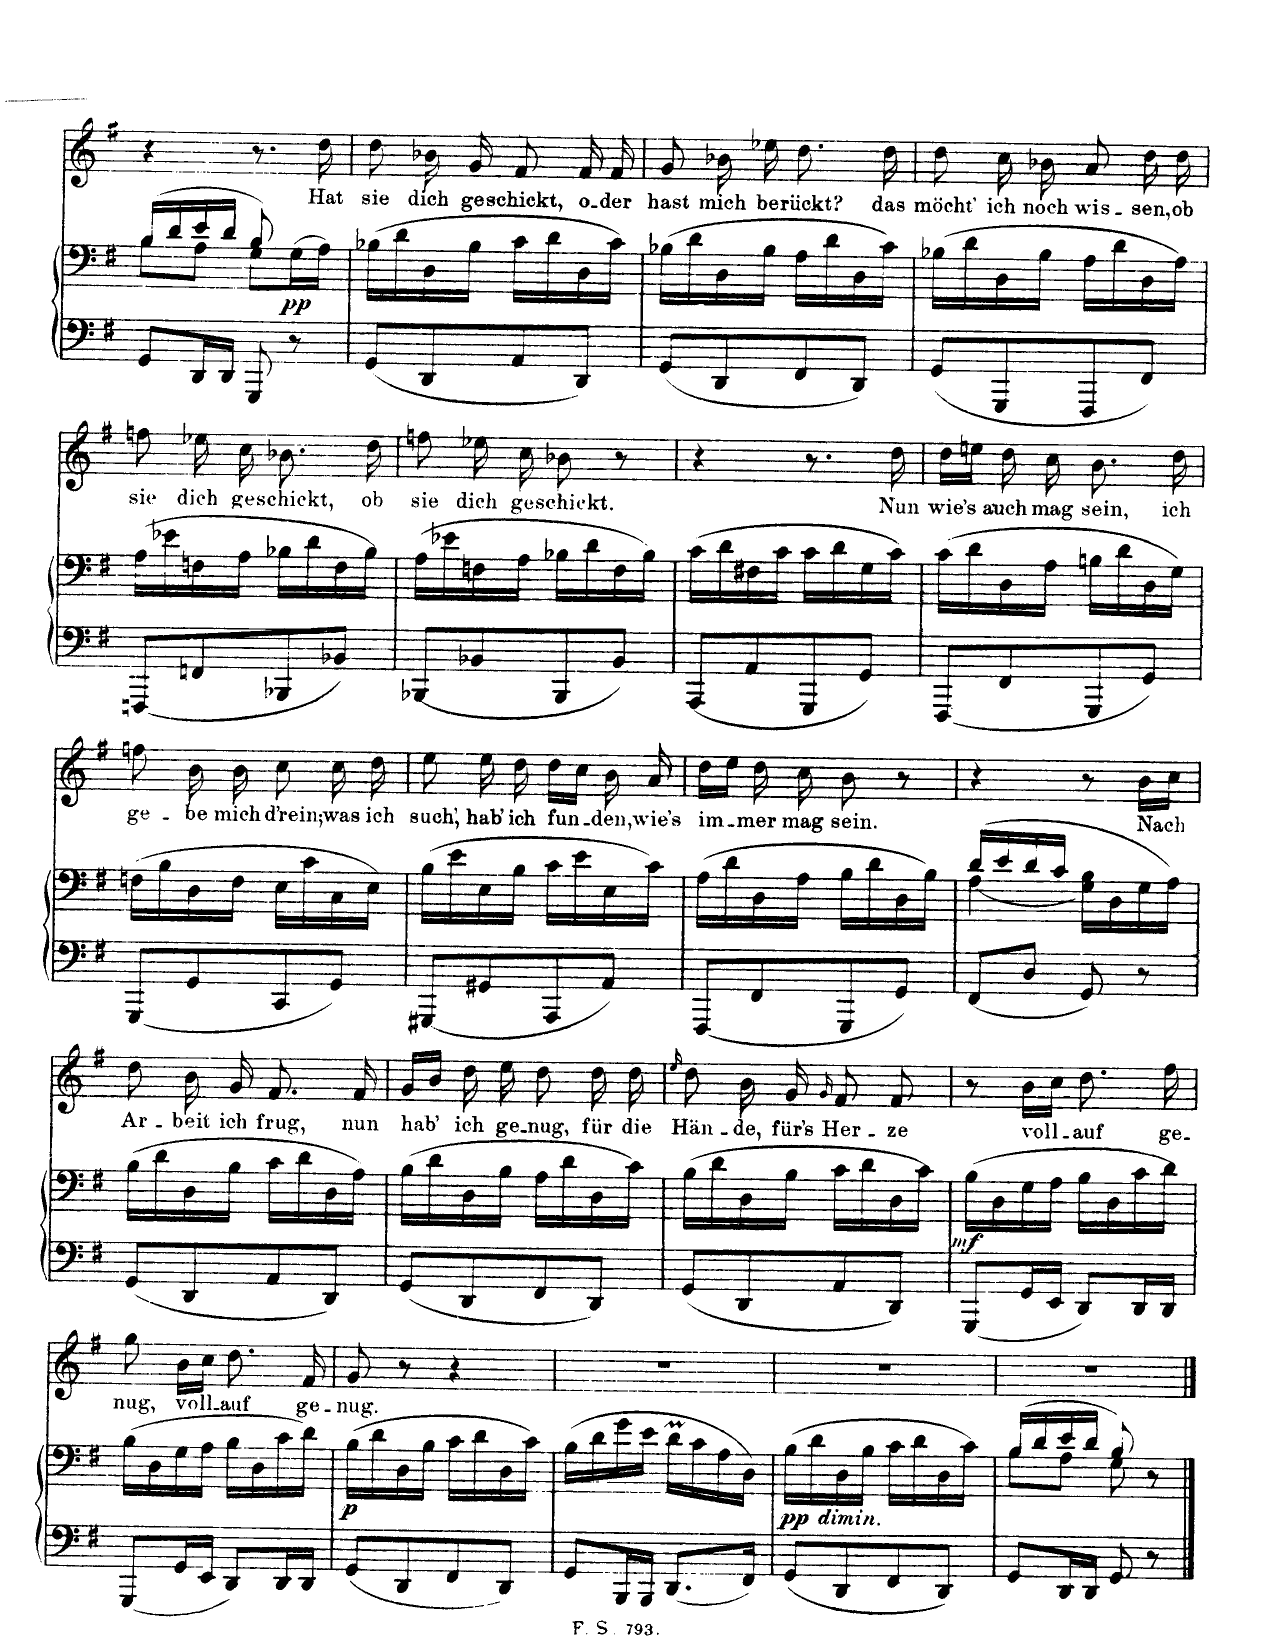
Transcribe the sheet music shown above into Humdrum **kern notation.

**kern	**kern	**dynam	**kern	**text
*part2	*part2	*part2	*part1	*part1
*staff3	*staff2	*staff2/3	*staff1	*staff1
*I"Pianoforte	*	*	*I"Singstimme	*
*I'Pno	*	*	*	*
*clefF4	*clefF4	*	*clefG2	*
*k[f#]	*k[f#]	*	*k[f#]	*
*M2/4	*M2/4	*	*M2/4	*
=22	=22	=22	=22	=22
*	*^	*	*	*
8GG/L	(16B/LL	8B\L	.	4r	.
.	16d/	.	.	.	.
16DD/L	16e/	8A\J	.	.	.
16DD/JJ	16d/JJ	.	.	.	.
8GGG/	8B/)	8G\	.	8.r	.
!	!	!	!LO:DY:b	!	!
8r	(16G\LL	8ryy	pp	.	.
.	16A\JJ)	.	.	16dd\	Hat
*	*v	*v	*	*	*
=23	=23	=23	=23	=23
8GG/L	(16B-X\LL	.	8dd\	sie
.	16d\	.	.	.
8DD/	16D\	.	16b-X\	dich
.	16B-\JJ	.	16g/	ge-
8AA/	16c\LL	.	8f#/	-schickt,
.	16d\	.	.	.
8DD/J	16D\	.	16f#/	o-
.	16c\JJ)	.	16f#/	-der
=24	=24	=24	=24	=24
8GG/L	(16B-X\LL	.	8g/	hast
.	16d\	.	.	.
8DD/	16D\	.	16b-X\	mich
.	16B-\JJ	.	16ee-X\	be-
8FF#/	16A\LL	.	8.dd\	-rückt?
.	16d\	.	.	.
8DD/J	16D\	.	.	.
.	16c\JJ)	.	16dd\	das
=25	=25	=25	=25	=25
8GG/L	(16B-X\LL	.	8dd\	möcht'
.	16d\	.	.	.
8GGG/	16D\	.	16cc\	ich
.	16B-\JJ	.	16b-X\	noch
8FFF#/	16A\LL	.	8a/	wis-
.	16d\	.	.	.
8FF#/J	16D\	.	16dd\	-sen,
.	16A\JJ)	.	16dd\	ob
=26	=26	=26	=26	=26
8FFFn/L	(16A\LL	.	8ffn\	sie
.	16e-X\	.	.	.
8FFn/	16Fn\	.	16ee-X\	dich
.	16A\JJ	.	16cc\	ge-
8BBB-X/	16B-X\LL	.	8.b-X\	-schickt,
.	16d\	.	.	.
8BB-X/J	16D\	.	.	.
.	16B-\JJ)	.	16dd\	ob
=27	=27	=27	=27	=27
8BBB-X/L	(16A\LL	.	8ffn\	sie
.	16e-X\	.	.	.
8BB-X/	16Fn\	.	16ee-X\	dich
.	16A\JJ	.	16cc\	ge-
8BBB-/	16B-X\LL	.	8b-X\	-schickt.
.	16d\	.	.	.
8BB-/J	16F\	.	8r	.
.	16B-\JJ)	.	.	.
=28	=28	=28	=28	=28
8AAA/L	(16c\LL	.	4r	.
.	16d\	.	.	.
8AA/	16F#X\	.	.	.
.	16c\JJ	.	.	.
8GGG/	16c\LL	.	8.r	.
.	16d\	.	.	.
8GG/J	16G\	.	.	.
.	16c\JJ)	.	16dd\	Nun
=29	=29	=29	=29	=29
8FFF#/L	(16c\LL	.	(16dd\LL	wie's
.	16d\	.	16een\JJ)	.
8FF#/	16D\	.	16dd\	auch
.	16A\JJ	.	16cc\	mag
8GGG/	16Bn\LL	.	8.b\	sein,
.	16d\	.	.	.
8GG/J	16D\	.	.	.
.	16G\JJ)	.	16dd\	ich
=30	=30	=30	=30	=30
8GGG/L	(16Fn\LL	.	8ffn\	ge-
.	16B\	.	.	.
8GG/	16D\	.	16b\	-be
.	16F\JJ	.	16b\	mich
8CC/	16E\LL	.	8cc\	d'rein;
.	16c\	.	.	.
8GG/J	16C\	.	16cc\	was
.	16E\JJ)	.	16dd\	ich
=31	=31	=31	=31	=31
8GGG#X/L	(16B\LL	.	8ee\	such',
.	16e\	.	.	.
8GG#X/	16E\	.	16ee\	hab'
.	16B\JJ	.	16dd\	ich
8AAA/	16c\LL	.	(16dd\LL	fun-
.	16e\	.	16cc\JJ)	.
8AA/J	16E\	.	16b\	-den,
.	16c\JJ)	.	16a/	wie's
=32	=32	=32	=32	=32
8FFF#/L	(16A\LL	.	(16dd\LL	im-
.	16d\	.	16ee\JJ)	.
8FF#/	16D\	.	16dd\	-mer
.	16A\JJ	.	16cc\	mag
8GGG/	16B\LL	.	8b\	sein.
.	16d\	.	.	.
8GG/J	16D\	.	8r	.
.	16B\JJ)	.	.	.
=33	=33	=33	=33	=33
*	*^	*	*	*
8FF#/L	(16d/LL	(4A\	.	4r	.
.	16e/	.	.	.	.
8D/J	16d/	.	.	.	.
.	16c/JJ	.	.	.	.
8GG/	8ryy	16G\ 16B\LL)	.	8r	.
.	.	16D\	.	.	.
8r	16ryy	16G\	.	(16b\LL	Nach
.	16A	16A\JJ)	.	16cc\JJ)	.
*	*v	*v	*	*	*
=34	=34	=34	=34	=34
8GG/L	(16B\LL	.	8dd\	Ar-
.	16d\	.	.	.
8DD/	16D\	.	16b\	-beit
.	16B\JJ	.	16g/	ich
8AA/	16c\LL	.	8.f#/	frug,
.	16d\	.	.	.
8DD/J	16D\	.	.	.
.	16A\JJ)	.	16f#/	nun
=35	=35	=35	=35	=35
8GG/L	(16B\LL	.	(16g/LL	hab'
.	16d\	.	16b/JJ)	.
8DD/	16D\	.	16dd\	-ich
.	16B\JJ	.	16ee\	ge-
8FF#/	16A\LL	.	8dd\	-nug,
.	16d\	.	.	.
8DD/J	16D\	.	16dd\	für
.	16c\JJ)	.	16dd\	die
=36	=36	=36	=36	=36
.	.	.	(16qee/	.
8GG/L	(16B\LL	.	8dd\)	Hän-
.	16d\	.	.	.
8DD/	16D\	.	16b\	-de,
.	16B\JJ	.	16g/	für's
.	.	.	(16qg/	.
8AA/	16c\LL	.	8f#/)	Her-
.	16d\	.	.	.
8DD/J	16D\	.	8f#/	-ze
.	16c\JJ)	.	.	.
=37	=37	=37	=37	=37
!	!	!LO:DY:b	!	!
8GGG/L	(16B\LL	mf	8r	.
.	16D\	.	.	.
16GG/L	16G\	.	(16b\LL	voll-
16EE/JJ	16A\JJ	.	16cc\JJ)	.
8DD/L	16B\LL	.	8.dd\	-auf
.	16D\	.	.	.
16DD/L	16c\	.	.	.
16DD/JJ	16d\JJ)	.	16ff#\	ge-
=38	=38	=38	=38	=38
8GGG/L	(16B\LL	.	8gg\	-nug,
.	16D\	.	.	.
16GG/L	16G\	.	(16b\LL	voll-
16EE/JJ	16A\JJ	.	16cc\JJ)	.
8DD/L	16B\LL	.	8.dd\	-auf
.	16D\	.	.	.
16DD/L	16c\	.	.	.
16DD/JJ	16d\JJ)	.	16f#/	ge-
=39	=39	=39	=39	=39
!	!	!LO:DY:b	!	!
8GG/L	(16B\LL	p	8g/	-nug.
.	16d\	.	.	.
8DD/	16D\	.	8r	.
.	16B\JJ	.	.	.
8FF#/	16c\LL	.	4r	.
.	16d\	.	.	.
8DD/J	16D\	.	.	.
.	16c\JJ)	.	.	.
=40	=40	=40	=40	=40
8GG/L	(16B\LL	.	2r	.
.	16d\	.	.	.
16BBB/L	16g\	.	.	.
16BBB/JJ	16e\JJ	.	.	.
8.DD/L	16dM\LL	.	.	.
.	16c\	.	.	.
.	16A\	.	.	.
16FF#/Jk	16D\JJ)	.	.	.
=41	=41	=41	=41	=41
!	!LO:TX:b:i:t=dimin.	!	!	!
!	!	!LO:DY:b	!	!
8GG/L	(16B\LL	pp	2r	.
.	16d\	.	.	.
8DD/	16D\	.	.	.
.	16B\JJ	.	.	.
8FF#/	16c\LL	.	.	.
.	16d\	.	.	.
8DD/J	16D\	.	.	.
.	16c\JJ)	.	.	.
=42	=42	=42	=42	=42
*	*^	*	*	*
8GG/L	(16B/LL	8B\L	.	2r	.
.	16d/	.	.	.	.
16DD/L	16e/	8A\J	.	.	.
16DD/JJ	16d/JJ	.	.	.	.
8GG/	8B/)	8G\	.	.	.
8r	8r	8ryy	.	.	.
*	*v	*v	*	*	*
==	==	==	==	==
*-	*-	*-	*-	*-
